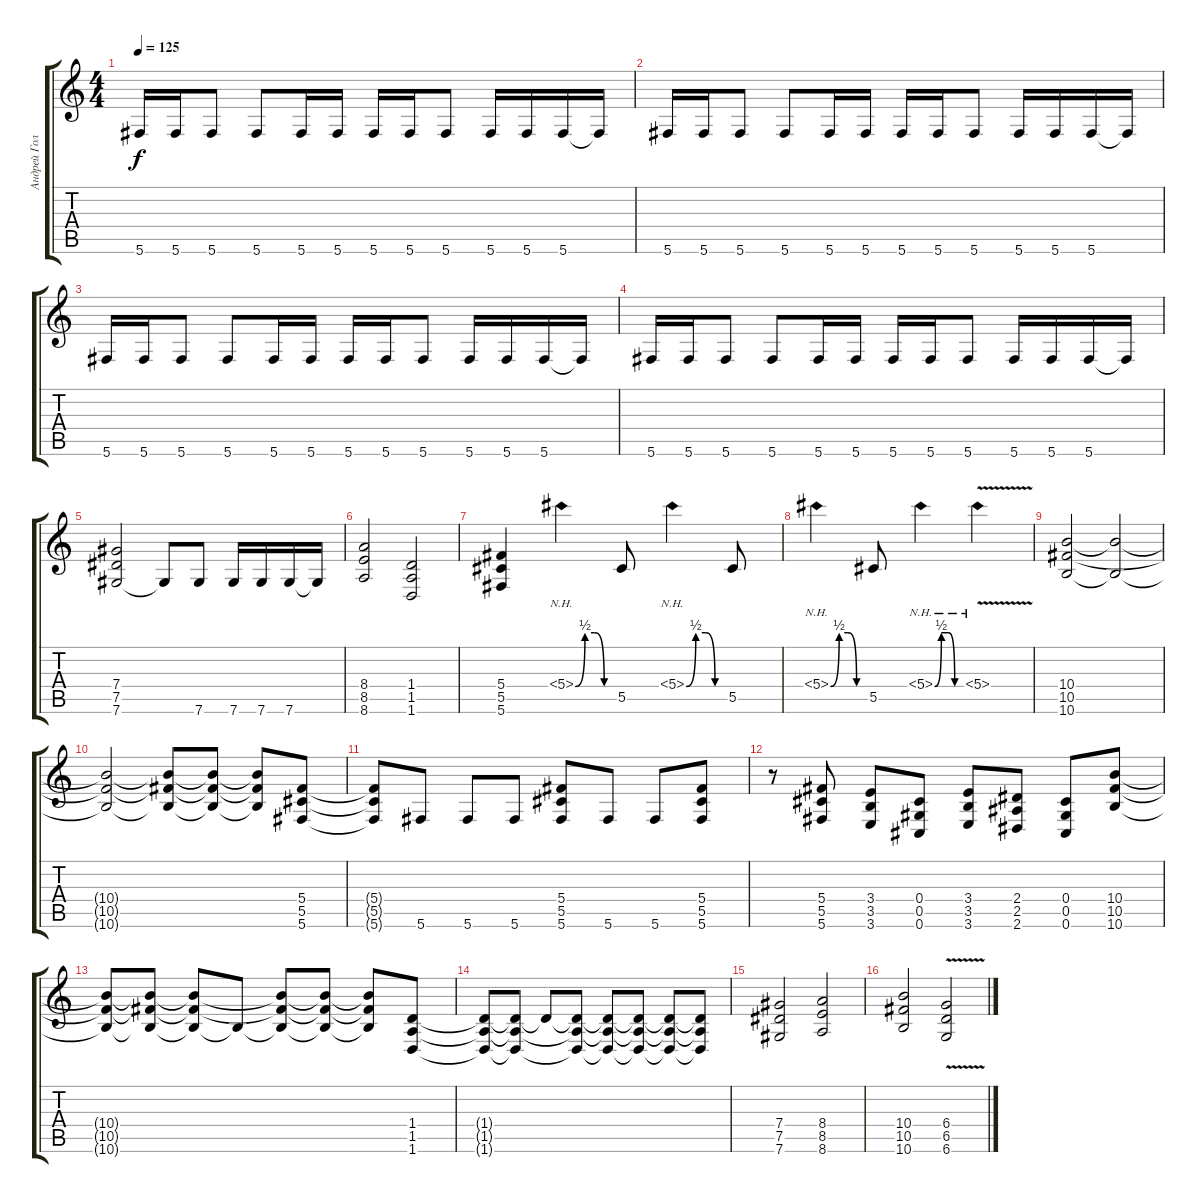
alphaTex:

\track ("Андрей Голованов" "Андрей Гол") {instrument distortionguitar}
\staff {score tabs}
\tuning (Eb4 Bb3 Gb3 Db3 Ab2 Db2) {hide}
\ts (4 4)
\tempo 125
\clef g2
\ks c
5.6.16{dy f volume 10} 5.6.16 5.6.8 5.6.8 5.6.16 5.6.16 5.6.16 5.6.16 5.6.8 5.6.16 5.6.16 5.6.16 5.6{t}.16 |
5.6.16 5.6.16 5.6.8 5.6.8 5.6.16 5.6.16 5.6.16 5.6.16 5.6.8 5.6.16 5.6.16 5.6.16 5.6{t}.16 |
5.6.16 5.6.16 5.6.8 5.6.8 5.6.16 5.6.16 5.6.16 5.6.16 5.6.8 5.6.16 5.6.16 5.6.16 5.6{t}.16 |
5.6.16 5.6.16 5.6.8 5.6.8 5.6.16 5.6.16 5.6.16 5.6.16 5.6.8 5.6.16 5.6.16 5.6.16 5.6{t}.16 |
(7.4 7.5 7.6).2{volume 14} 7.6{t}.8 7.6.8 7.6.16 7.6.16 7.6.16 7.6{t}.16 |
(8.4 8.5 8.6).2 (1.4 1.5 1.6).2 |
(5.4 5.5 5.6).4 5.4{be (custom 0 0 15 2 30 2 45 0 60 0) nh}.4{volume 11} 5.5.8 5.4{be (custom 0 0 15 2 30 2 45 0 60 0) nh}.4{volume 9} 5.5.8 |
5.4{be (custom 0 0 15 2 30 2 45 0 60 0) nh}.4 5.5.8 5.4{be (custom 0 0 15 2 30 2 45 0 60 0) nh}.4 5.4{nh v}.4 |
(10.4 10.5 10.6).2{volume 14} (10.4{t} 10.6{t}).2 |
(10.4{t} 10.5{t} 10.6{t}).2 (10.4{t} 10.5{t} 10.6{t}).8 (10.4{t} 10.5{t} 10.6{t}).8 (10.4{t} 10.5{t} 10.6{t}).8 (5.4 5.5 5.6).8 |
(5.4{t} 5.5{t} 5.6{t}).8 5.6.8 5.6.8 5.6.8 (5.4 5.5 5.6).8 5.6.8 5.6.8 (5.4 5.5 5.6).8 |
r.8 (5.4 5.5 5.6).8 (3.4 3.5 3.6).8 (0.4 0.5 0.6).8 (3.4 3.5 3.6).8 (2.4 2.5 2.6).8 (0.4 0.5 0.6).8 (10.4 10.5 10.6).8 |
(10.4{t} 10.5{t} 10.6{t}).8 (10.4{t} 10.5{t} 10.6{t}).8 (10.4{t} 10.5{t} 10.6{t}).8 10.6{t}.8 (10.4{t} 10.5{t} 10.6{t}).8 (10.4{t} 10.5{t} 10.6{t}).8 (10.4{t} 10.5{t} 10.6{t}).8 (1.4 1.5 1.6).8 |
(1.4{t} 1.5{t} 1.6{t}).8 (1.4{t} 1.5{t} 1.6{t}).8 1.4{t}.8 (1.4{t} 1.5{t} 1.6{t}).8 (1.4{t} 1.5{t} 1.6{t}).8 (1.4{t} 1.5{t} 1.6{t}).8 (1.4{t} 1.5{t} 1.6{t}).8 (1.4{t} 1.5{t} 1.6{t}).8 |
(7.4 7.5 7.6).2 (8.4 8.5 8.6).2 |
(10.4 10.5 10.6).2 (6.4 6.5 6.6{v}).2
